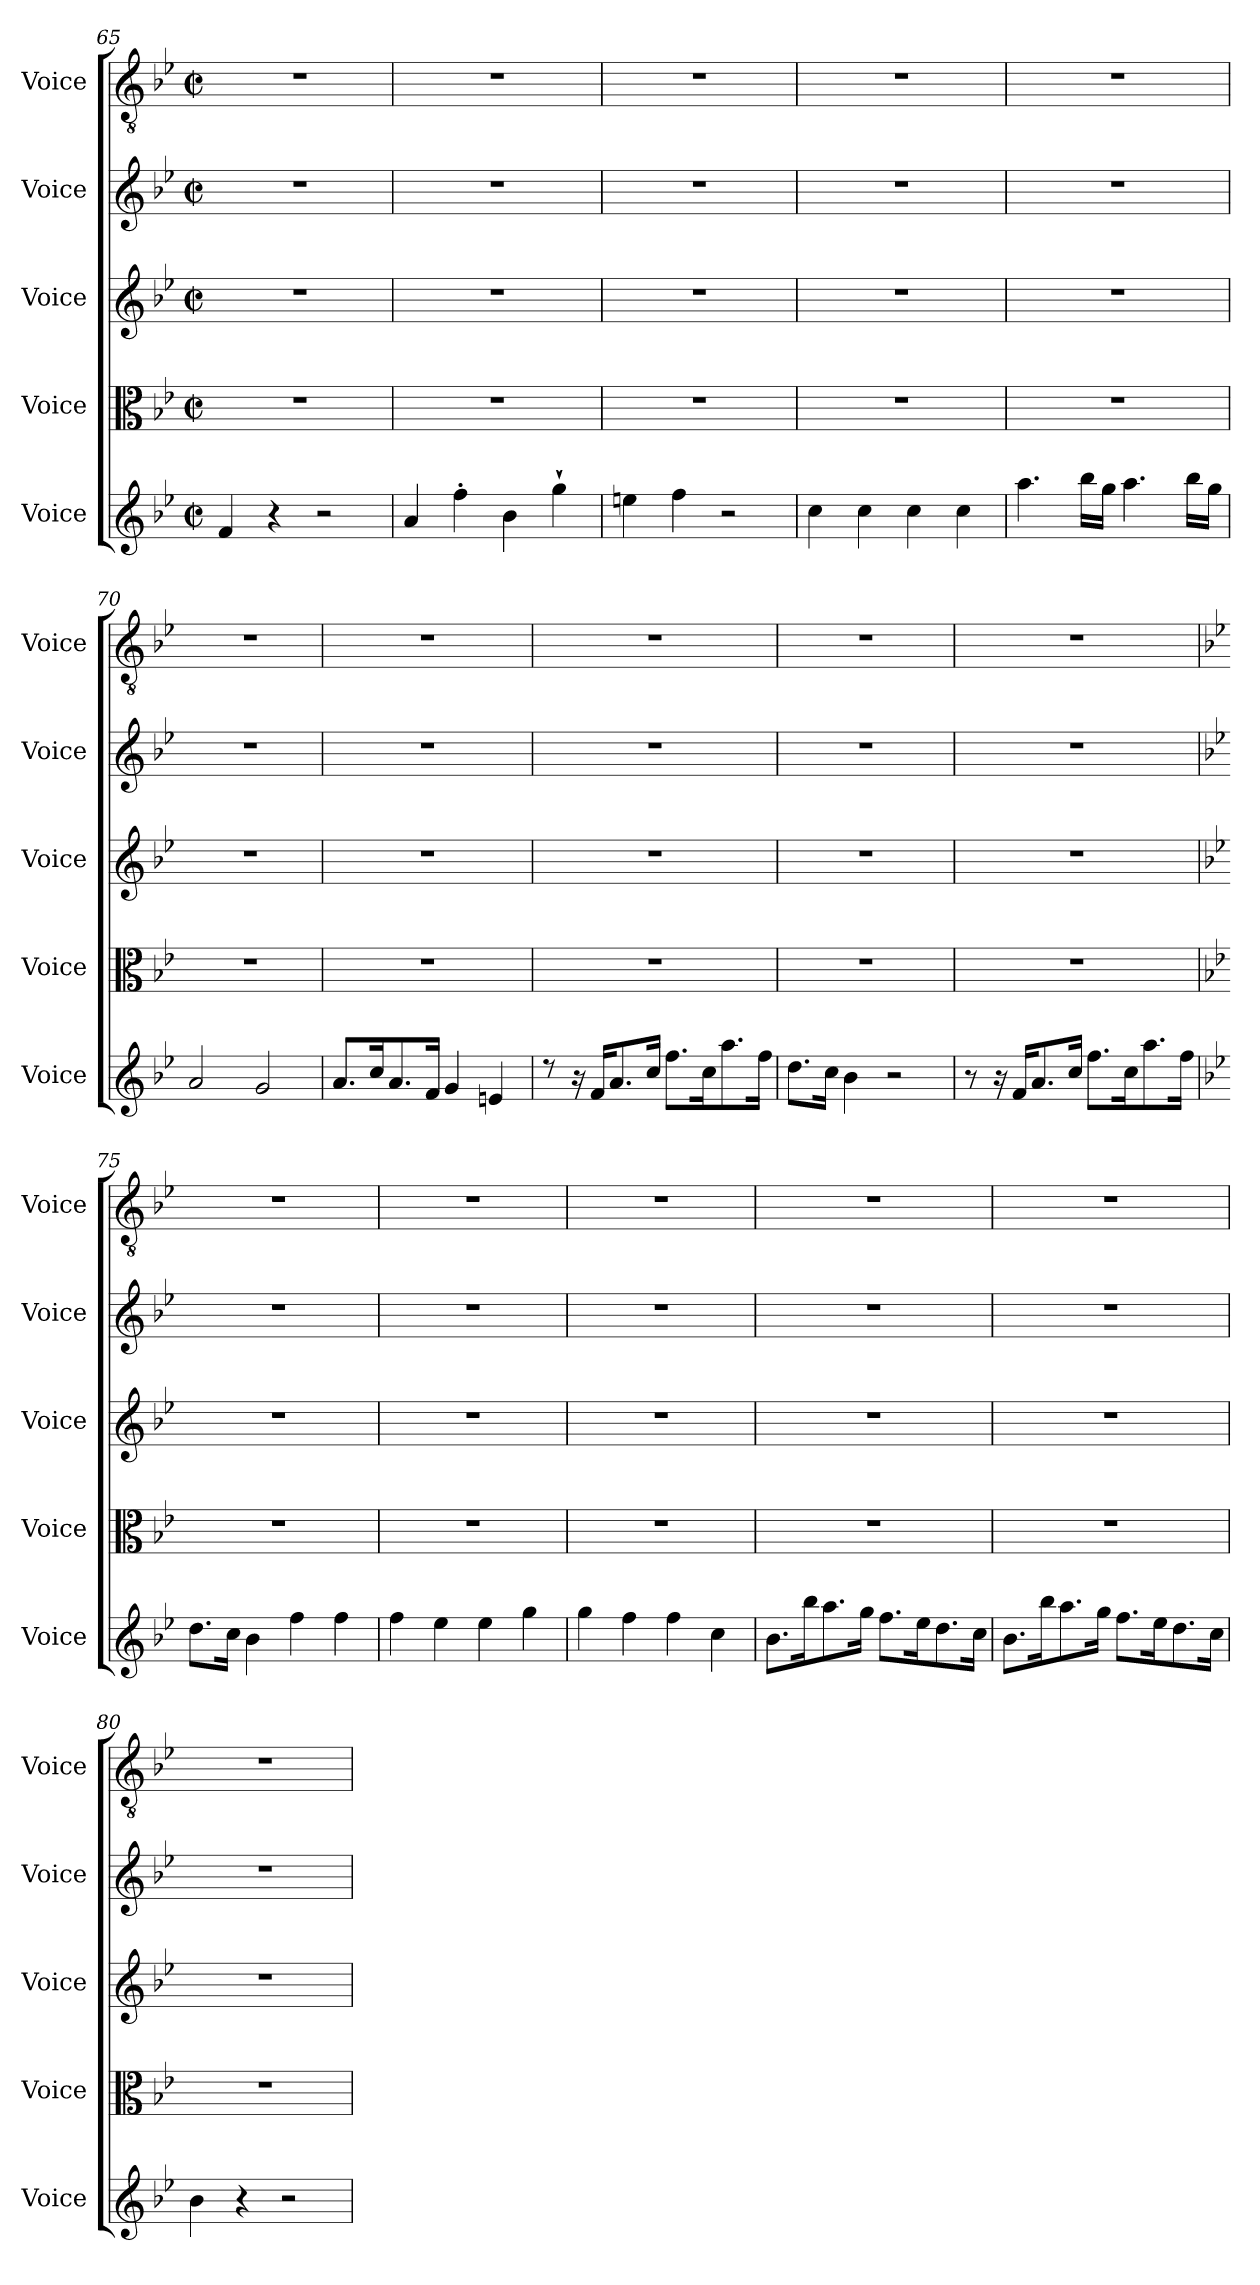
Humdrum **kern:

**kern	**kern	**kern	**kern	**kern
*part5	*part4	*part3	*part2	*part1
*staff5	*staff4	*staff3	*staff2	*staff1
*I"Voice	*I"Voice	*I"Voice	*I"Voice	*I"Voice
*I'Voice	*I'Voice	*I'Voice	*I'Voice	*I'Voice
*clefG2	*clefC3	*clefG2	*clefG2	*clefGv2
*k[b-e-]	*k[b-e-]	*k[b-e-]	*k[b-e-]	*k[b-e-]
*M2/2	*M2/2	*M2/2	*M2/2	*M2/2
*met(c|)	*met(c|)	*met(c|)	*met(c|)	*met(c|)
=65	=65	=65	=65	=65
4f/	1r	1r	1r	1r
4r	.	.	.	.
2r	.	.	.	.
=66	=66	=66	=66	=66
4a/	1r	1r	1r	1r
4ff'>\	.	.	.	.
4b-\	.	.	.	.
4gg`>\	.	.	.	.
!!LO:LB:g=z
=67	=67	=67	=67	=67
4een\	1r	1r	1r	1r
4ff\	.	.	.	.
2r	.	.	.	.
=68	=68	=68	=68	=68
4cc\	1r	1r	1r	1r
4cc\	.	.	.	.
4cc\	.	.	.	.
4cc\	.	.	.	.
=69	=69	=69	=69	=69
4.aa\	1r	1r	1r	1r
16bb-\LL	.	.	.	.
16gg\JJ	.	.	.	.
4.aa\	.	.	.	.
16bb-\LL	.	.	.	.
16gg\JJ	.	.	.	.
!!LO:LB:g=z
=70	=70	=70	=70	=70
2a/	1r	1r	1r	1r
2g/	.	.	.	.
=71	=71	=71	=71	=71
8.a/L	1r	1r	1r	1r
16cc/k	.	.	.	.
8.a/	.	.	.	.
16f/Jk	.	.	.	.
4g/	.	.	.	.
4en/	.	.	.	.
!!LO:LB:g=z
=72	=72	=72	=72	=72
8rcc	1r	1r	1r	1r
16r	.	.	.	.
16f/KL	.	.	.	.
8.a/	.	.	.	.
16cc/Jk	.	.	.	.
8.ff\L	.	.	.	.
16cc\k	.	.	.	.
8.aa\	.	.	.	.
16ff\Jk	.	.	.	.
=73	=73	=73	=73	=73
8.dd\L	1r	1r	1r	1r
16cc\Jk	.	.	.	.
4b-\	.	.	.	.
2rcc	.	.	.	.
=74	=74	=74	=74	=74
8r	1r	1r	1r	1r
16r	.	.	.	.
16f/KL	.	.	.	.
8.a/	.	.	.	.
16cc/Jk	.	.	.	.
8.ff\L	.	.	.	.
16cc\k	.	.	.	.
8.aa\	.	.	.	.
16ff\Jk	.	.	.	.
!!LO:PB:g=z
=75	=75	=75	=75	=75
*k[b-e-]	*k[b-e-]	*k[b-e-]	*k[b-e-]	*k[b-e-]
8.dd\L	1r	1r	1r	1r
16cc\Jk	.	.	.	.
4b-\	.	.	.	.
4ff\	.	.	.	.
4ff\	.	.	.	.
=76	=76	=76	=76	=76
4ff\	1r	1r	1r	1r
4ee-\	.	.	.	.
4ee-\	.	.	.	.
4gg\	.	.	.	.
=77	=77	=77	=77	=77
4gg\	1r	1r	1r	1r
4ff\	.	.	.	.
4ff\	.	.	.	.
4cc\	.	.	.	.
!!LO:LB:g=z
=78	=78	=78	=78	=78
8.b-\L	1r	1r	1r	1r
16bb-\k	.	.	.	.
8.aa\	.	.	.	.
16gg\Jk	.	.	.	.
8.ff\L	.	.	.	.
16ee-\k	.	.	.	.
8.dd\	.	.	.	.
16cc\Jk	.	.	.	.
=79	=79	=79	=79	=79
8.b-\L	1r	1r	1r	1r
16bb-\k	.	.	.	.
8.aa\	.	.	.	.
16gg\Jk	.	.	.	.
8.ff\L	.	.	.	.
16ee-\k	.	.	.	.
8.dd\	.	.	.	.
16cc\Jk	.	.	.	.
=80	=80	=80	=80	=80
4b-\	1r	1r	1r	1r
4r	.	.	.	.
2rcc	.	.	.	.
=	=	=	=	=
*-	*-	*-	*-	*-
